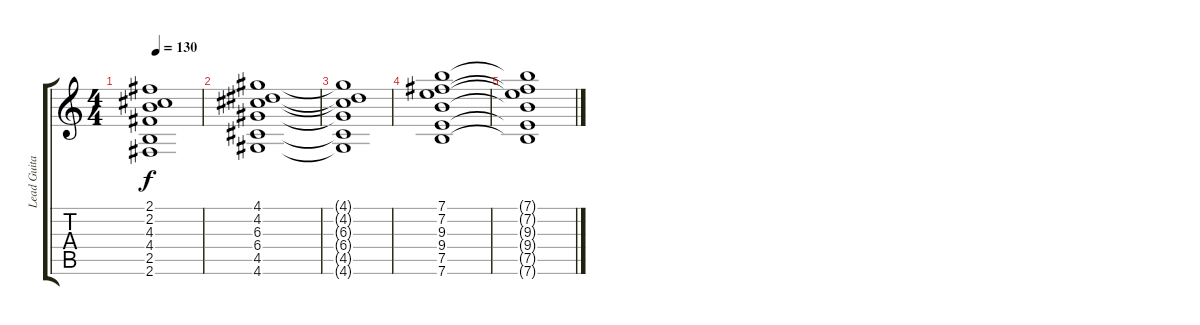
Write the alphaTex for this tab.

\track ("Lead Guitar" "Lead Guita") {instrument overdrivenguitar}
\staff {score tabs}
\tuning (E4 B3 G3 D3 A2 E2) {hide}
\ts (4 4)
\tempo 130
\clef g2
\ks c
(2.1{t} 2.2{t} 4.3{t} 4.4{t} 2.5{t} 2.6{t}).1{dy f} |
(4.1 4.2 6.3 6.4 4.5 4.6).1 |
(4.1{t} 4.2{t} 6.3{t} 6.4{t} 4.5{t} 4.6{t}).1 |
(7.1 7.2 9.3 9.4 7.5 7.6).1 |
(7.1{t} 7.2{t} 9.3{t} 9.4{t} 7.5{t} 7.6{t}).1
